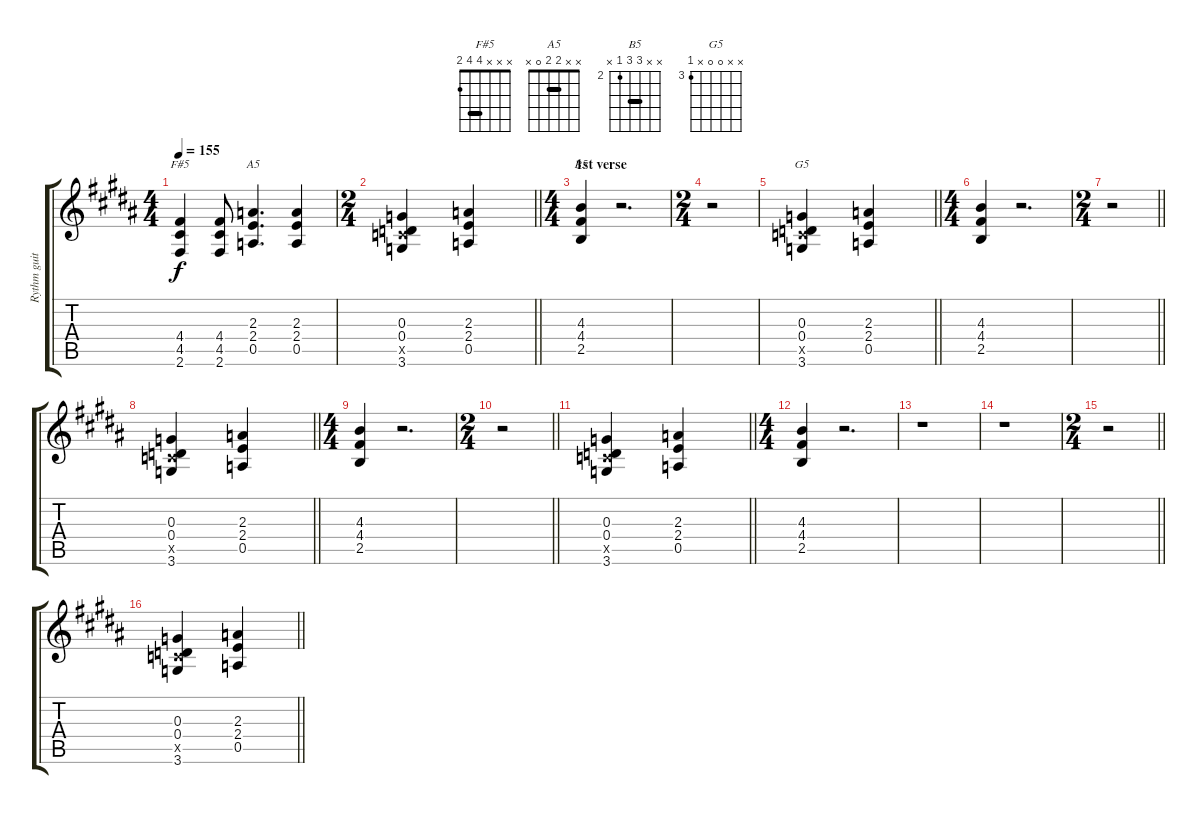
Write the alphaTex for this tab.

\track ("Rythm guitar (Jesper Binzer)" "Rythm guit") {instrument distortionguitar}
\staff {score tabs}
\tuning (E4 B3 G3 D3 A2 E2) {hide}
\chord ("F#5" x x x 4 4 2) {barre 4}
\chord ("A5" x x 2 2 0 x) {barre 2}
\chord ("B5" x x 4 4 2 x) {firstfret 2 barre 4}
\chord ("G5" x x 0 0 x 3) {firstfret 3}
\ts (4 4)
\tempo 155
\clef g2
\ks b
(4.4 4.5 2.6).4{ch "F#5" dy f} (4.4 4.5 2.6).8 (2.3 2.4 0.5).4{d ch "A5"} (2.3 2.4 0.5).4 |
\ts (2 4)
\barLineRight lightlight
(0.3 0.4 3.5{x} 3.6).4 (2.3 2.4 0.5).4 |
\ts (4 4)
\section ("" "1st verse")
(4.3 4.4 2.5).4{ch "B5"} r.2{d} |
\ts (2 4)
r.2 |
\barLineRight lightlight
(0.3 0.4 3.5{x} 3.6).4{ch "G5"} (2.3 2.4 0.5).4 |
\ts (4 4)
(4.3 4.4 2.5).4 r.2{d} |
\ts (2 4)
\barLineRight lightlight
r.2 |
\barLineRight lightlight
(0.3 0.4 3.5{x} 3.6).4 (2.3 2.4 0.5).4 |
\ts (4 4)
(4.3 4.4 2.5).4 r.2{d} |
\ts (2 4)
\barLineRight lightlight
r.2 |
\barLineRight lightlight
(0.3 0.4 3.5{x} 3.6).4 (2.3 2.4 0.5).4 |
\ts (4 4)
(4.3 4.4 2.5).4 r.2{d} |
r.1 |
r.1 |
\ts (2 4)
\barLineRight lightlight
r.2 |
\barLineRight lightlight
(0.3 0.4 3.5{x} 3.6).4 (2.3 2.4 0.5).4
